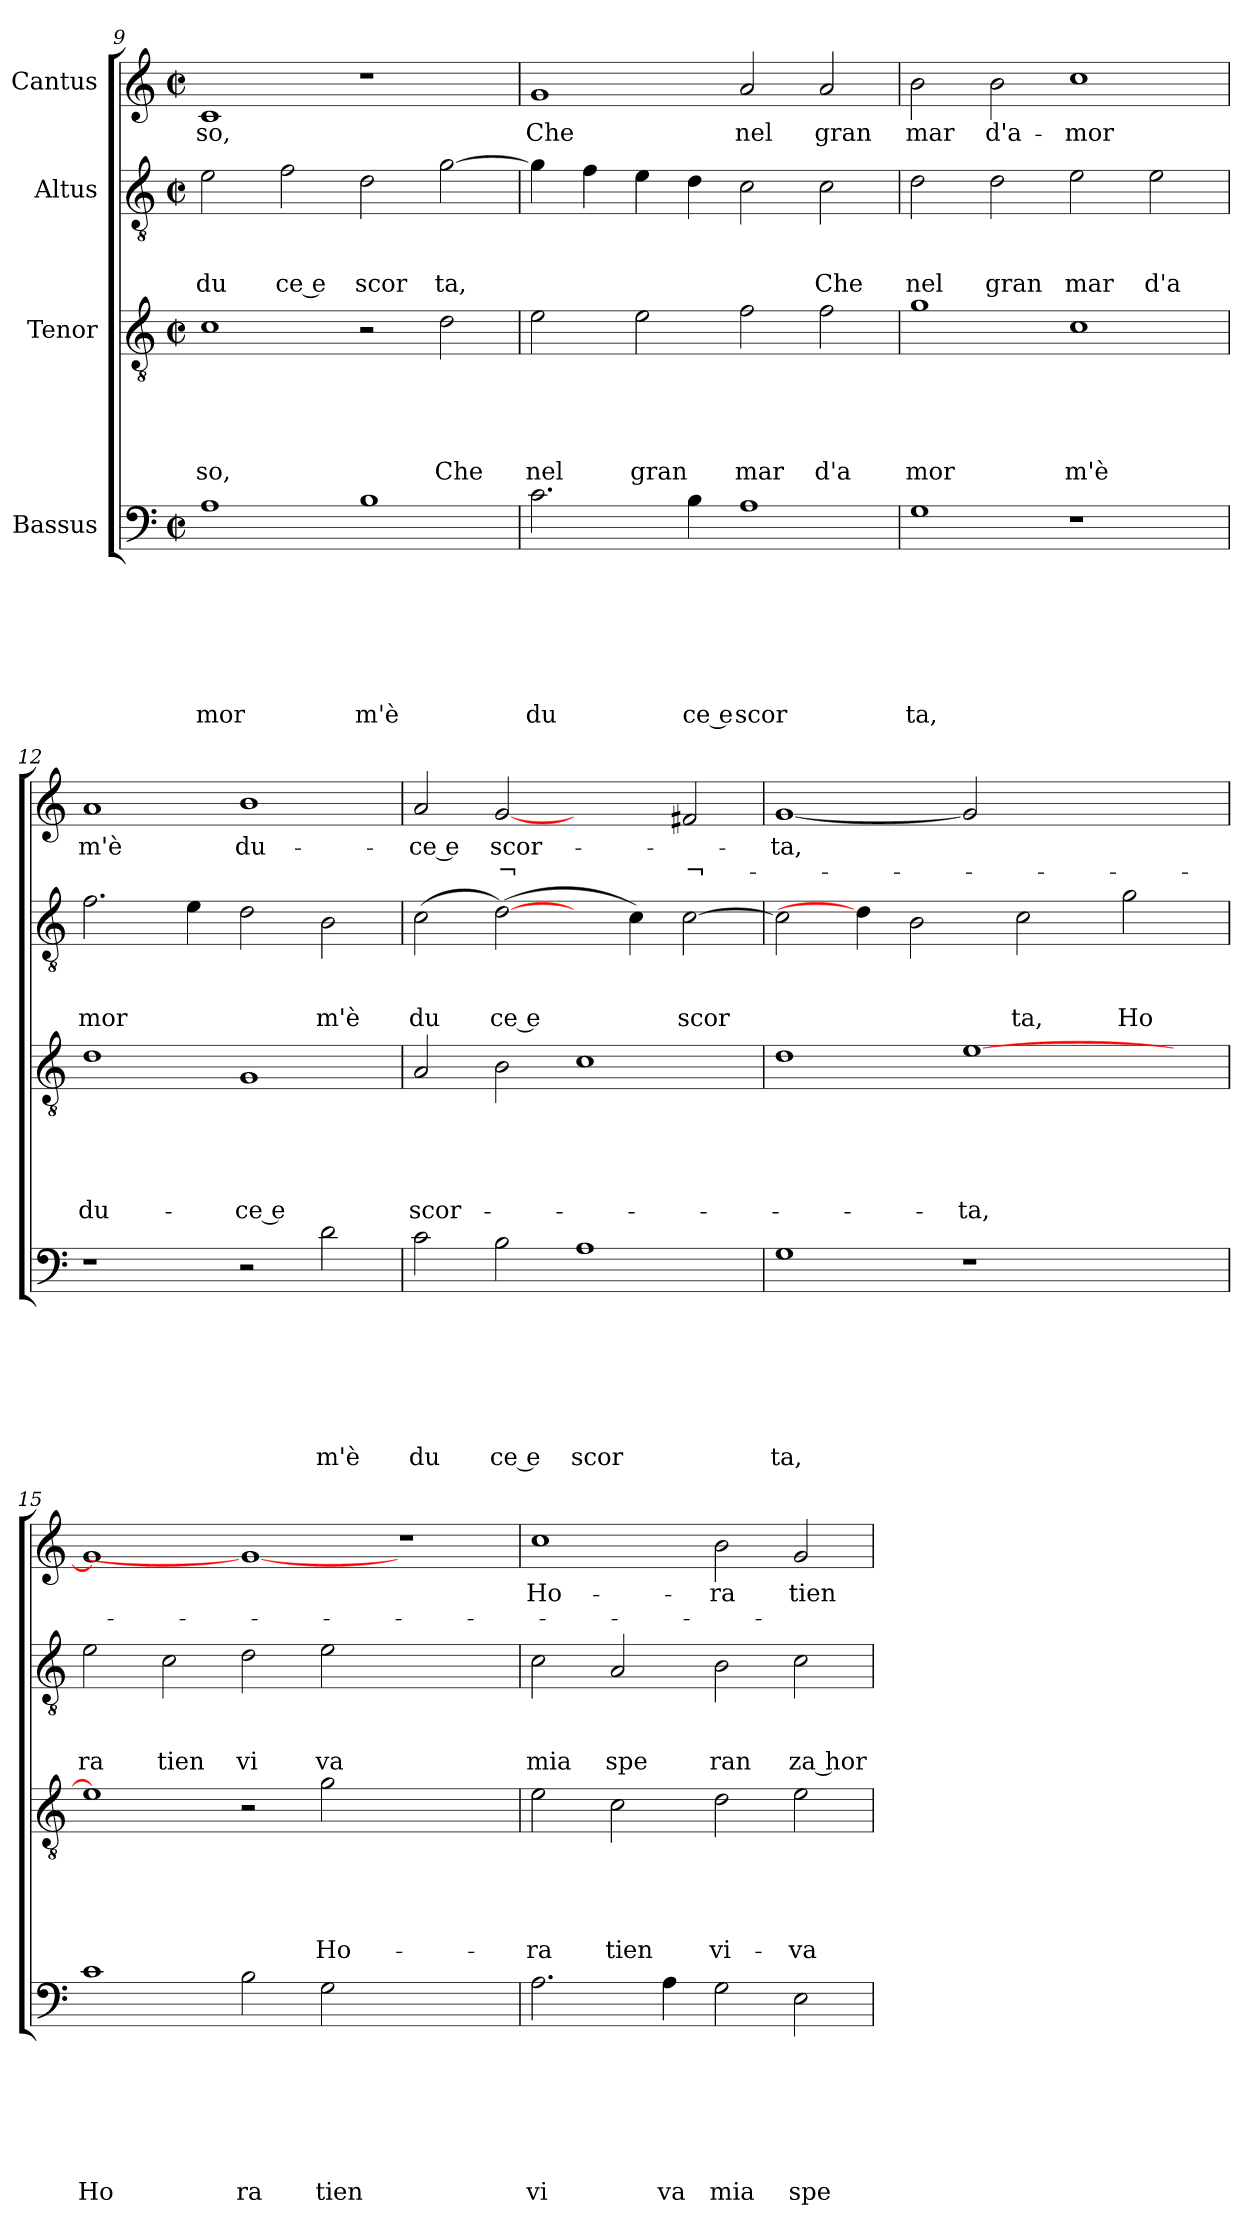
**kern	**text	**text	**text	**text	**text	**text	**text	**kern	**text	**text	**text	**text	**text	**kern	**text	**text	**text	**kern	**text	**text
*part4	*part4	*part4	*part4	*part4	*part4	*part4	*part4	*part3	*part3	*part3	*part3	*part3	*part3	*part2	*part2	*part2	*part2	*part1	*part1	*part1
*staff4	*staff4	*staff4	*staff4	*staff4	*staff4	*staff4	*staff4	*staff3	*staff3	*staff3	*staff3	*staff3	*staff3	*staff2	*staff2	*staff2	*staff2	*staff1	*staff1	*staff1
*I"Bassus	*	*	*	*	*	*	*	*I"Tenor	*	*	*	*	*	*I"Altus	*	*	*	*I"Cantus	*	*
*clefF4	*	*	*	*	*	*	*	*clefGv2	*	*	*	*	*	*clefGv2	*	*	*	*clefG2	*	*
*k[]	*	*	*	*	*	*	*	*k[]	*	*	*	*	*	*k[]	*	*	*	*k[]	*	*
*C:	*	*	*	*	*	*	*	*C:	*	*	*	*	*	*C:	*	*	*	*C:	*	*
*M2/2	*	*	*	*	*	*	*	*M2/2	*	*	*	*	*	*M2/2	*	*	*	*M2/2	*	*
*met(c|)	*	*	*	*	*	*	*	*met(c|)	*	*	*	*	*	*met(c|)	*	*	*	*met(c|)	*	*
=9	=9	=9	=9	=9	=9	=9	=9	=9	=9	=9	=9	=9	=9	=9	=9	=9	=9	=9	=9	=9
!	!	!	!	!	!	!	!LO:LY:b	!	!	!	!	!	!LO:LY:b	!	!	!	!LO:LY:b	!	!LO:LY:b	!
1A	.	.	.	.	.	.	mor	1c	.	.	.	.	so,	2e\	.	.	du	1c	-so,	.
!	!	!	!	!	!	!	!	!	!	!	!	!	!	!	!	!	!LO:LY:b:rj	!	!	!
.	.	.	.	.	.	.	.	.	.	.	.	.	.	2f\	.	.	ce e	.	.	.
!	!	!	!	!	!	!	!LO:LY:b	!	!	!	!	!	!	!	!	!	!LO:LY:b	!	!	!
1B	.	.	.	.	.	.	m'è	2r	.	.	.	.	.	2d\	.	.	scor	1r	.	.
!	!	!	!	!	!	!	!	!	!	!	!	!	!LO:LY:b	!	!	!	!LO:LY:b	!	!	!
.	.	.	.	.	.	.	.	2d\	.	.	.	.	Che	[>2g\	.	.	ta,	.	.	.
=10	=10	=10	=10	=10	=10	=10	=10	=10	=10	=10	=10	=10	=10	=10	=10	=10	=10	=10	=10	=10
!	!	!	!	!	!	!	!LO:LY:b	!	!	!	!	!	!LO:LY:b	!	!	!	!	!	!LO:LY:b	!
2.c\	.	.	.	.	.	.	du	2e\	.	.	.	.	nel	4g\]	.	.	.	1g	Che	.
.	.	.	.	.	.	.	.	.	.	.	.	.	.	4f\	.	.	.	.	.	.
!	!	!	!	!	!	!	!	!	!	!	!	!	!LO:LY:b	!	!	!	!	!	!	!
.	.	.	.	.	.	.	.	2e\	.	.	.	.	gran	4e\	.	.	.	.	.	.
!	!	!	!	!	!	!	!LO:LY:b:rj	!	!	!	!	!	!	!	!	!	!	!	!	!
4B\	.	.	.	.	.	.	ce e	.	.	.	.	.	.	4d\	.	.	.	.	.	.
!	!	!	!	!	!	!	!LO:LY:b	!	!	!	!	!	!LO:LY:b	!	!	!	!	!	!LO:LY:b	!
1A	.	.	.	.	.	.	scor	2f\	.	.	.	.	mar	2c\	.	.	.	2a/	nel	.
!	!	!	!	!	!	!	!	!	!	!	!	!	!LO:LY:b	!	!	!	!LO:LY:b	!	!LO:LY:b	!
.	.	.	.	.	.	.	.	2f\	.	.	.	.	d'a	2c\	.	.	Che	2a/	gran	.
!!LO:LB:g=z
=11	=11	=11	=11	=11	=11	=11	=11	=11	=11	=11	=11	=11	=11	=11	=11	=11	=11	=11	=11	=11
!	!	!	!	!	!	!	!LO:LY:b	!	!	!	!	!	!LO:LY:b	!	!	!	!LO:LY:b	!	!LO:LY:b	!
1G	.	.	.	.	.	.	ta,	1g	.	.	.	.	mor	2d\	.	.	nel	2b\	mar	.
!	!	!	!	!	!	!	!	!	!	!	!	!	!	!	!	!	!LO:LY:b	!	!LO:LY:b	!
.	.	.	.	.	.	.	.	.	.	.	.	.	.	2d\	.	.	gran	2b\	d'a-	.
!	!	!	!	!	!	!	!	!	!	!	!	!	!LO:LY:b	!	!	!	!LO:LY:b	!	!LO:LY:b	!
1r	.	.	.	.	.	.	.	1c	.	.	.	.	m'è	2e\	.	.	mar	1cc	-mor	.
!	!	!	!	!	!	!	!	!	!	!	!	!	!	!	!	!	!LO:LY:b	!	!	!
.	.	.	.	.	.	.	.	.	.	.	.	.	.	2e\	.	.	d'a	.	.	.
=12	=12	=12	=12	=12	=12	=12	=12	=12	=12	=12	=12	=12	=12	=12	=12	=12	=12	=12	=12	=12
!	!	!	!	!	!	!	!	!	!	!	!	!	!LO:LY:b	!	!	!	!LO:LY:b	!	!LO:LY:b	!
1r	.	.	.	.	.	.	.	1d	.	.	.	.	du-	2.f\	.	.	mor	1a	m'è	.
.	.	.	.	.	.	.	.	.	.	.	.	.	.	4e\	.	.	.	.	.	.
!	!	!	!	!	!	!	!	!	!	!	!	!	!LO:LY:b:rj	!	!	!	!	!	!LO:LY:b	!
2r	.	.	.	.	.	.	.	1G	.	.	.	.	-ce e	2d\	.	.	.	1b	du-	.
!	!	!	!	!	!	!	!LO:LY:b	!	!	!	!	!	!	!	!	!	!LO:LY:b	!	!	!
(2d\	.	.	.	.	.	.	m'è	.	.	.	.	.	.	2B\	.	.	m'è	.	.	.
=13	=13	=13	=13	=13	=13	=13	=13	=13	=13	=13	=13	=13	=13	=13	=13	=13	=13	=13	=13	=13
!	!	!	!	!	!	!	!LO:LY:b	!	!	!	!	!	!LO:LY:b	!	!	!	!LO:LY:b	!	!LO:LY:b:rj	!
2c\	.	.	.	.	.	.	du	2A/	.	.	.	.	scor-	(>2c\	.	.	du	2a/	-ce e	.
!	!	!	!	!	!	!	!LO:LY:b:rj	!	!	!	!	!	!	!	!	!	!LO:LY:b	!	!LO:LY:b	!LO:LY:b
2B\	.	.	.	.	.	.	ce e	2B\	.	.	.	.	.	(<[2d\)	.	.	ce e	[2g	scor-	¬
!	!	!	!	!	!	!	!LO:LY:b	!	!	!	!	!	!	!	!	!	!	!	!	!
1A	.	.	.	.	.	.	scor	1c	.	.	.	.	.	4ryy	.	.	.	2ryy	.	.
.	.	.	.	.	.	.	.	.	.	.	.	.	.	4c\)	.	.	.	.	.	.
!	!	!	!	!	!	!	!	!	!	!	!	!	!	!	!	!	!LO:LY:b	!	!	!LO:LY:b:rj
.	.	.	.	.	.	.	.	.	.	.	.	.	.	[>2c\	.	.	scor	2f#/	.	¬-
=14	=14	=14	=14	=14	=14	=14	=14	=14	=14	=14	=14	=14	=14	=14	=14	=14	=14	=14	=14	=14
!	!	!	!	!	!	!	!LO:LY:b	!	!	!	!	!	!	!	!	!	!	!	!LO:LY:b	!
1G	.	.	.	.	.	.	ta,	1d	.	.	.	.	.	2c\]	.	.	.	[<1g	-ta,	.
.	.	.	.	.	.	.	.	.	.	.	.	.	.	4d\]	.	.	.	.	.	.
.	.	.	.	.	.	.	.	.	.	.	.	.	.	2B\	.	.	.	.	.	.
!	!	!	!	!	!	!	!	!	!	!	!	!	!LO:LY:b	!	!	!	!	!	!	!
1r	.	.	.	.	.	.	.	[>1e	.	.	.	.	-ta,	.	.	.	.	2g]	.	.
!	!	!	!	!	!	!	!	!	!	!	!	!	!	!	!	!	!LO:LY:b	!	!	!
.	.	.	.	.	.	.	.	.	.	.	.	.	.	2c\	.	.	ta,	.	.	.
.	.	.	.	.	.	.	.	.	.	.	.	.	.	.	.	.	.	2.ryy	.	.
!	!	!	!	!	!	!	!	!	!	!	!	!	!	!	!	!	!LO:LY:b	!	!	!
.	.	.	.	.	.	.	.	.	.	.	.	.	.	2g\	.	.	Ho	.	.	.
4ryy	.	.	.	.	.	.	.	4ryy	.	.	.	.	.	.	.	.	.	.	.	.
=15	=15	=15	=15	=15	=15	=15	=15	=15	=15	=15	=15	=15	=15	=15	=15	=15	=15	=15	=15	=15
!	!	!	!	!	!	!	!LO:LY:b	!	!	!	!	!	!	!	!	!	!LO:LY:b	!	!	!
1c	.	.	.	.	.	.	Ho	1e]	.	.	.	.	.	2e\	.	.	ra	1g]	.	.
!	!	!	!	!	!	!	!	!	!	!	!	!	!	!	!	!	!LO:LY:b	!	!	!
.	.	.	.	.	.	.	.	.	.	.	.	.	.	2c\	.	.	tien	.	.	.
!	!	!	!	!	!	!	!LO:LY:b	!	!	!	!	!	!	!	!	!	!LO:LY:b	!	!	!
2B\	.	.	.	.	.	.	ra	2r	.	.	.	.	.	2d\	.	.	vi	1g_	.	.
!	!	!	!	!	!	!	!LO:LY:b	!	!	!	!	!	!LO:LY:b	!	!	!	!LO:LY:b	!	!	!
2G\	.	.	.	.	.	.	tien	2g\	.	.	.	.	Ho-	2e\	.	.	va	.	.	.
1ryy	.	.	.	.	.	.	.	1ryy	.	.	.	.	.	1ryy	.	.	.	1r	.	.
=16	=16	=16	=16	=16	=16	=16	=16	=16	=16	=16	=16	=16	=16	=16	=16	=16	=16	=16	=16	=16
!	!	!	!	!	!	!	!LO:LY:b	!	!	!	!	!	!LO:LY:b	!	!	!	!LO:LY:b	!	!LO:LY:b	!
2.A\	.	.	.	.	.	.	vi	2e\	.	.	.	.	-ra	2c\	.	.	mia	1cc	Ho-	.
!	!	!	!	!	!	!	!	!	!	!	!	!	!LO:LY:b	!	!	!	!LO:LY:b	!	!	!
.	.	.	.	.	.	.	.	2c\	.	.	.	.	tien	2A/	.	.	spe	.	.	.
!	!	!	!	!	!	!	!LO:LY:b	!	!	!	!	!	!	!	!	!	!	!	!	!
4A\	.	.	.	.	.	.	va	.	.	.	.	.	.	.	.	.	.	.	.	.
!	!	!	!	!	!	!	!LO:LY:b	!	!	!	!	!	!LO:LY:b	!	!	!	!LO:LY:b	!	!LO:LY:b	!
2G\	.	.	.	.	.	.	mia	2d\	.	.	.	.	vi-	2B\	.	.	ran	2b\	-ra	.
!	!	!	!	!	!	!	!LO:LY:b	!	!	!	!	!	!LO:LY:b	!	!	!	!LO:LY:b:rj	!	!LO:LY:b	!
2E\	.	.	.	.	.	.	spe	2e\	.	.	.	.	-va	2c\	.	.	za hor	2g/	tien	.
=	=	=	=	=	=	=	=	=	=	=	=	=	=	=	=	=	=	=	=	=
*-	*-	*-	*-	*-	*-	*-	*-	*-	*-	*-	*-	*-	*-	*-	*-	*-	*-	*-	*-	*-
